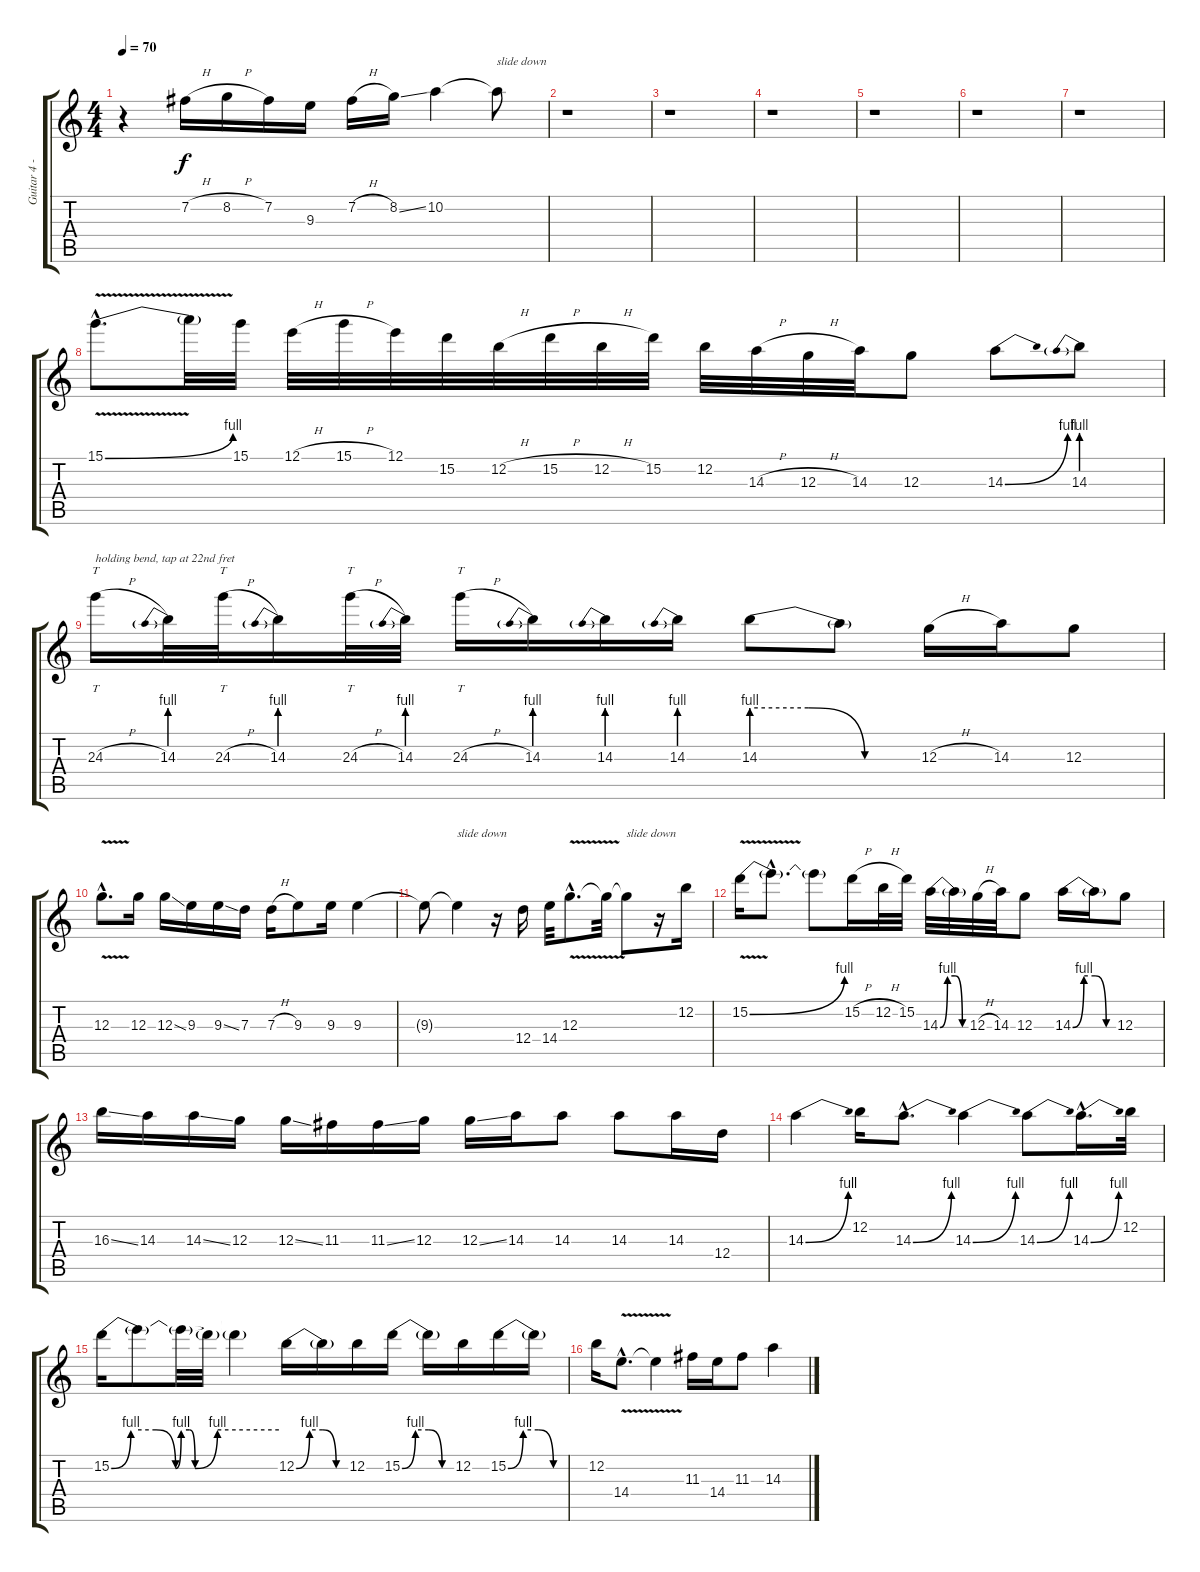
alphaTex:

\track ("Guitar 4 - wah/wah" "Guitar 4 -") {instrument distortionguitar}
\staff {score tabs}
\tuning (E4 B3 G3 D3 A2 E2) {hide}
\ts (4 4)
\tempo 70
\clef g2
\ks c
r.4{dy f} 7.2{h}.16 8.2{h}.16 7.2.16 9.3.16 7.2{h}.16 8.2{ss}.16 10.2.4 10.2{t}.8{txt "slide down"} |
r.1 |
r.1 |
r.1 |
r.1 |
r.1 |
r.1 |
15.1{be (bend 0 0 60 4) v hac}.8{d} 15.1{t}.32 15.1.32 12.1{h}.32 15.1{h}.32 12.1.32 15.2.32 12.2{h}.32 15.2{h}.32 12.2{h}.32 15.2.32 12.2.32 14.3{h}.32 12.3{h}.32 14.3.32 12.3.8 14.3{be (bend 0 0 60 4)}.8 14.3{be (prebend 0 4 60 4)}.8 |
24.3{h}.16{tt txt "holding bend, tap at 22nd fret"} 14.3{be (prebend 0 4 60 4)}.32 24.3{h}.32{tt} 14.3{be (prebend 0 4 60 4)}.16 24.3{h}.32{tt} 14.3{be (prebend 0 4 60 4)}.32 24.3{h}.16{tt} 14.3{be (prebend 0 4 60 4)}.16 14.3{be (prebend 0 4 60 4)}.16 14.3{be (prebend 0 4 60 4)}.16 14.3{be (custom 0 4 20 4 40 0 60 0)}.8 14.3{t}.8 12.3{h}.16 14.3.16 12.3.8 |
12.3{v hac}.8{d} 12.3.16 12.3{ss}.16 9.3.16 9.3{ss}.16 7.3.16 7.3{h}.16 9.3.8 9.3.16 9.3.4 |
9.3{t}.8 9.3{t}.4{txt "slide down"} r.16 12.4.16 14.4.32 12.3{v hac}.8{d} 12.3{t}.32 12.3{t}.8{txt "slide down"} r.16 12.2.16 |
15.2{be (bend 0 0 60 4) v}.16 15.2{hac t}.8{d} 15.2{t}.8 15.2{h}.16 12.2{h}.32 15.2.32 14.3{be (custom 0 0 15 4 30 4 45 0 60 0)}.32 14.3{t}.32 12.3{h}.32 14.3.32 12.3.8 14.3{be (custom 0 0 15 4 30 4 45 0 60 0)}.16 14.3{t}.16 12.3.8 |
16.3{ss}.16 14.3.16 14.3{ss}.16 12.3.16 12.3{ss}.16 11.3.16 11.3{ss}.16 12.3.16 12.3{ss}.16 14.3.16 14.3.8 14.3.8 14.3.16 12.4.16 |
14.3{be (bend 0 0 60 4)}.4 12.2.16 14.3{be (bend 0 0 60 4) hac}.8{d} 14.3{be (bend 0 0 60 4)}.4 14.3{be (bend 0 0 60 4)}.8 14.3{be (bend 0 0 60 4) hac}.16{d} 12.2.32 |
15.2{be (custom 0 0 7 4 16 4 23 0 25 4 28 4 30 0 38 4 60 4)}.16 15.2{t}.8 15.2{t}.32 15.2{t}.32 15.2{t}.4 12.2{be (custom 0 0 15 4 30 4 45 0 60 0)}.16 12.2{t}.16 12.2.16 15.2{be (custom 0 0 15 4 30 4 45 0 60 0)}.16 15.2{t}.16 12.2.16 15.2{be (custom 0 0 15 4 30 4 45 0 60 0)}.16 15.2{t}.16 |
12.2.16 14.4{v hac}.8{d} 14.4{t}.4 11.3.16 14.4.16 11.3.8 14.3.4
